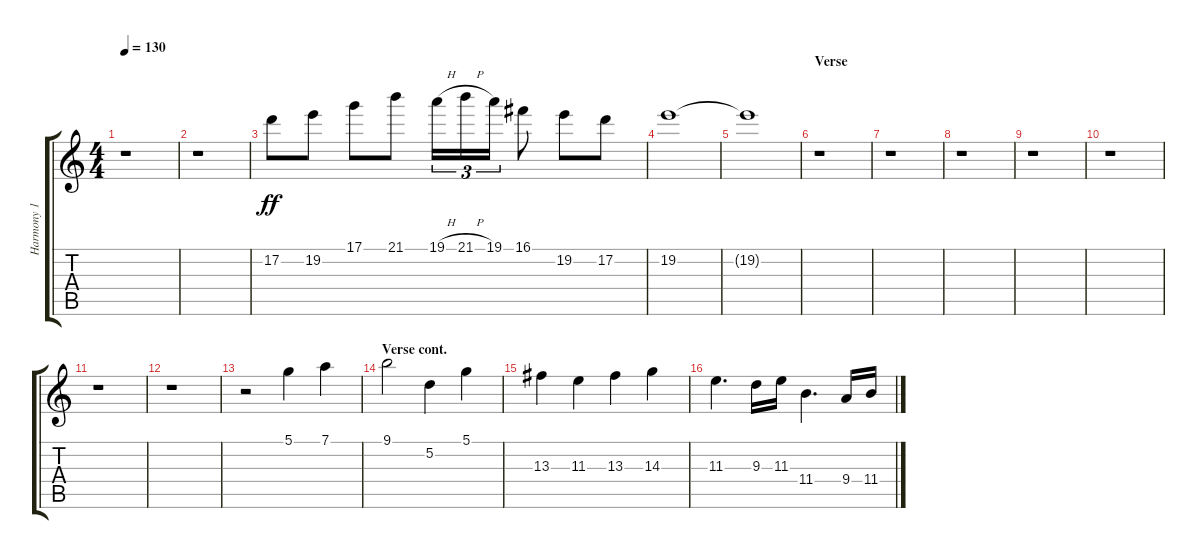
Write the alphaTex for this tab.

\track ("Harmony 1" "Harmony 1") {instrument overdrivenguitar}
\staff {score tabs}
\tuning (D4 A3 F3 C3 G2 C2) {hide}
\ts (4 4)
\tempo 130
\clef g2
\ks aminor
r.1{dy ff} |
r.1 |
17.2.8 19.2.8 17.1.8 21.1.8 19.1{h}.16{tu (3 2)} 21.1{h}.16{tu (3 2)} 19.1.16{tu (3 2)} 16.1.8 19.2.8 17.2.8 |
19.2.1 |
19.2{t}.1 |
\section ("" "Verse")
r.1 |
r.1 |
r.1 |
r.1 |
r.1 |
r.1 |
r.1 |
r.2 5.1.4 7.1.4 |
\section ("" "Verse cont.")
9.1.2 5.2.4 5.1.4 |
13.3.4 11.3.4 13.3.4 14.3.4 |
11.3.4{d} 9.3.16 11.3.16 11.4.4{d} 9.4.16 11.4.16
